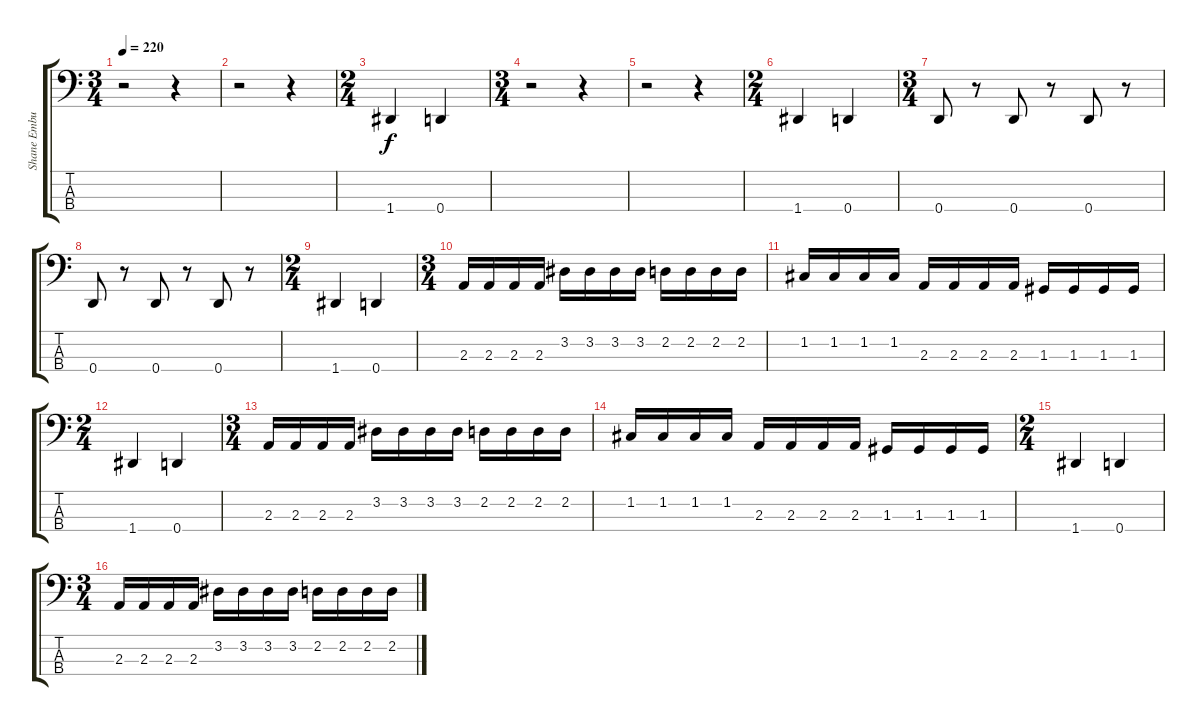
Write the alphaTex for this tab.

\track ("Shane Embury (Bass)" "Shane Embu") {instrument electricbassfinger}
\staff {score tabs}
\tuning (F2 C2 G1 D1) {hide}
\ts (3 4)
\tempo 220
\clef f4
\ks c
r.2{dy f} r.4 |
r.2 r.4 |
\ts (2 4)
1.4.4 0.4.4 |
\ts (3 4)
r.2 r.4 |
r.2 r.4 |
\ts (2 4)
1.4.4 0.4.4 |
\ts (3 4)
0.4.8 r.8 0.4.8 r.8 0.4.8 r.8 |
0.4.8 r.8 0.4.8 r.8 0.4.8 r.8 |
\ts (2 4)
1.4.4 0.4.4 |
\ts (3 4)
2.3.16 2.3.16 2.3.16 2.3.16 3.2.16 3.2.16 3.2.16 3.2.16 2.2.16 2.2.16 2.2.16 2.2.16 |
1.2.16 1.2.16 1.2.16 1.2.16 2.3.16 2.3.16 2.3.16 2.3.16 1.3.16 1.3.16 1.3.16 1.3.16 |
\ts (2 4)
1.4.4 0.4.4 |
\ts (3 4)
2.3.16 2.3.16 2.3.16 2.3.16 3.2.16 3.2.16 3.2.16 3.2.16 2.2.16 2.2.16 2.2.16 2.2.16 |
1.2.16 1.2.16 1.2.16 1.2.16 2.3.16 2.3.16 2.3.16 2.3.16 1.3.16 1.3.16 1.3.16 1.3.16 |
\ts (2 4)
1.4.4 0.4.4 |
\ts (3 4)
2.3.16 2.3.16 2.3.16 2.3.16 3.2.16 3.2.16 3.2.16 3.2.16 2.2.16 2.2.16 2.2.16 2.2.16
